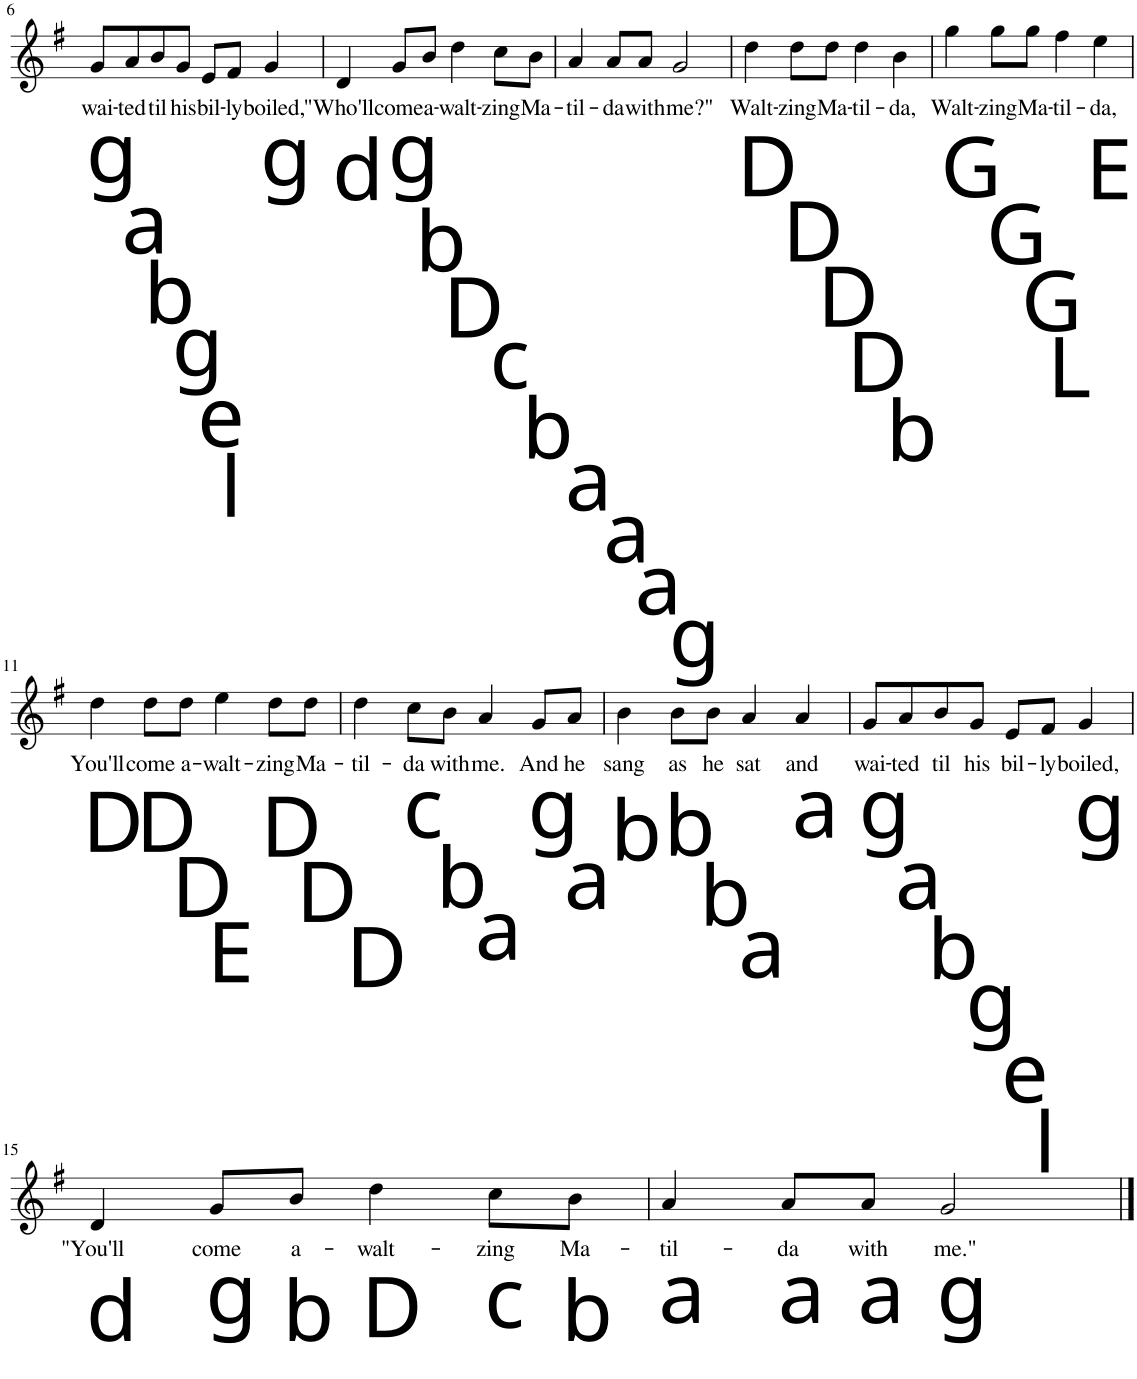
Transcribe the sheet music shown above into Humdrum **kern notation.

**kern	**text
*part1	*part1
*staff1	*staff1
*I"Piano	*
*I'Pno.	*
!!LO:PB:g=z
*clefG2	*
*k[f#]	*
*M4/4	*
=6	=6
!LO:TX:b:t=g	!
!	!LO:LY:b
8g/L	wai-
!LO:TX:b:t=a	!
!	!LO:LY:b
8a/	-ted
!LO:TX:b:t=b	!
!	!LO:LY:b
8b/	til
!LO:TX:b:t=g	!
!	!LO:LY:b
8g/J	his
!LO:TX:b:t=e	!
!	!LO:LY:b
8e/L	bil-
!LO:TX:b:t=l	!
!	!LO:LY:b
8f#/J	-ly
!LO:TX:b:t=g	!
!	!LO:LY:b
4g/	boiled,
=7	=7
!LO:TX:b:t=d	!
!	!LO:LY:b
4d/	"Who'll
!LO:TX:b:t=g	!
!	!LO:LY:b
8g/L	come
!LO:TX:b:t=b	!
!	!LO:LY:b
8b/J	a-
!LO:TX:b:t=D	!
!	!LO:LY:b
4dd\	-walt-
!LO:TX:b:t=c	!
!	!LO:LY:b
8cc\L	-zing
!LO:TX:b:t=b	!
!	!LO:LY:b
8b\J	Ma-
=8	=8
!LO:TX:b:t=a	!
!	!LO:LY:b
4a/	-til-
!LO:TX:b:t=a	!
!	!LO:LY:b
8a/L	-da
!LO:TX:b:t=a	!
!	!LO:LY:b
8a/J	with
!LO:TX:b:t=g	!
!	!LO:LY:b
2g/	me?"
=9	=9
!LO:TX:b:t=D	!
!	!LO:LY:b
4dd\	Walt-
!LO:TX:b:t=D	!
!	!LO:LY:b
8dd\L	-zing
!LO:TX:b:t=D	!
!	!LO:LY:b
8dd\J	Ma-
!LO:TX:b:t=D	!
!	!LO:LY:b
4dd\	-til-
!LO:TX:b:t=b	!
!	!LO:LY:b
4b\	-da,
=10	=10
!LO:TX:b:t=G	!
!	!LO:LY:b
4gg\	Walt-
!LO:TX:b:t=G	!
!	!LO:LY:b
8gg\L	-zing
!LO:TX:b:t=G	!
!	!LO:LY:b
8gg\J	Ma-
!LO:TX:b:t=L	!
!	!LO:LY:b
4ff#\	-til-
!LO:TX:b:t=E	!
!	!LO:LY:b
4ee\	-da,
!!LO:LB:g=z
=11	=11
!LO:TX:b:t=D	!
!	!LO:LY:b
4dd\	You'll
!LO:TX:b:t=D	!
!	!LO:LY:b
8dd\L	come
!LO:TX:b:t=D	!
!	!LO:LY:b
8dd\J	a-
!LO:TX:b:t=E	!
!	!LO:LY:b
4ee\	-walt-
!LO:TX:b:t=D	!
!	!LO:LY:b
8dd\L	-zing
!LO:TX:b:t=D	!
!	!LO:LY:b
8dd\J	Ma-
=12	=12
!LO:TX:b:t=D	!
!	!LO:LY:b
4dd\	-til-
!LO:TX:b:t=c	!
!	!LO:LY:b
8cc\L	-da
!LO:TX:b:t=b	!
!	!LO:LY:b
8b\J	with
!LO:TX:b:t=a	!
!	!LO:LY:b
4a/	me.
!LO:TX:b:t=g	!
!	!LO:LY:b
8g/L	And
!LO:TX:b:t=a	!
!	!LO:LY:b
8a/J	he
=13	=13
!LO:TX:b:t=b	!
!	!LO:LY:b
4b\	sang
!LO:TX:b:t=b	!
!	!LO:LY:b
8b\L	as
!LO:TX:b:t=b	!
!	!LO:LY:b
8b\J	he
!LO:TX:b:t=a	!
!	!LO:LY:b
4a/	sat
!LO:TX:b:t=a	!
!	!LO:LY:b
4a/	and
=14	=14
!LO:TX:b:t=g	!
!	!LO:LY:b
8g/L	wai-
!LO:TX:b:t=a	!
!	!LO:LY:b
8a/	-ted
!LO:TX:b:t=b	!
!	!LO:LY:b
8b/	til
!LO:TX:b:t=g	!
!	!LO:LY:b
8g/J	his
!LO:TX:b:t=e	!
!	!LO:LY:b
8e/L	bil-
!LO:TX:b:t=l	!
!	!LO:LY:b
8f#/J	-ly
!LO:TX:b:t=g	!
!	!LO:LY:b
4g/	boiled,
!!LO:LB:g=z
=15	=15
!LO:TX:b:t=d	!
!	!LO:LY:b
4d/	"You'll
!LO:TX:b:t=g	!
!	!LO:LY:b
8g/L	come
!LO:TX:b:t=b	!
!	!LO:LY:b
8b/J	a-
!LO:TX:b:t=D	!
!	!LO:LY:b
4dd\	-walt-
!LO:TX:b:t=c	!
!	!LO:LY:b
8cc\L	-zing
!LO:TX:b:t=b	!
!	!LO:LY:b
8b\J	Ma-
=16	=16
!LO:TX:b:t=a	!
!	!LO:LY:b
4a/	-til-
!LO:TX:b:t=a	!
!	!LO:LY:b
8a/L	-da
!LO:TX:b:t=a	!
!	!LO:LY:b
8a/J	with
!LO:TX:b:t=g	!
!	!LO:LY:b
2g/	me."
==	==
*-	*-
